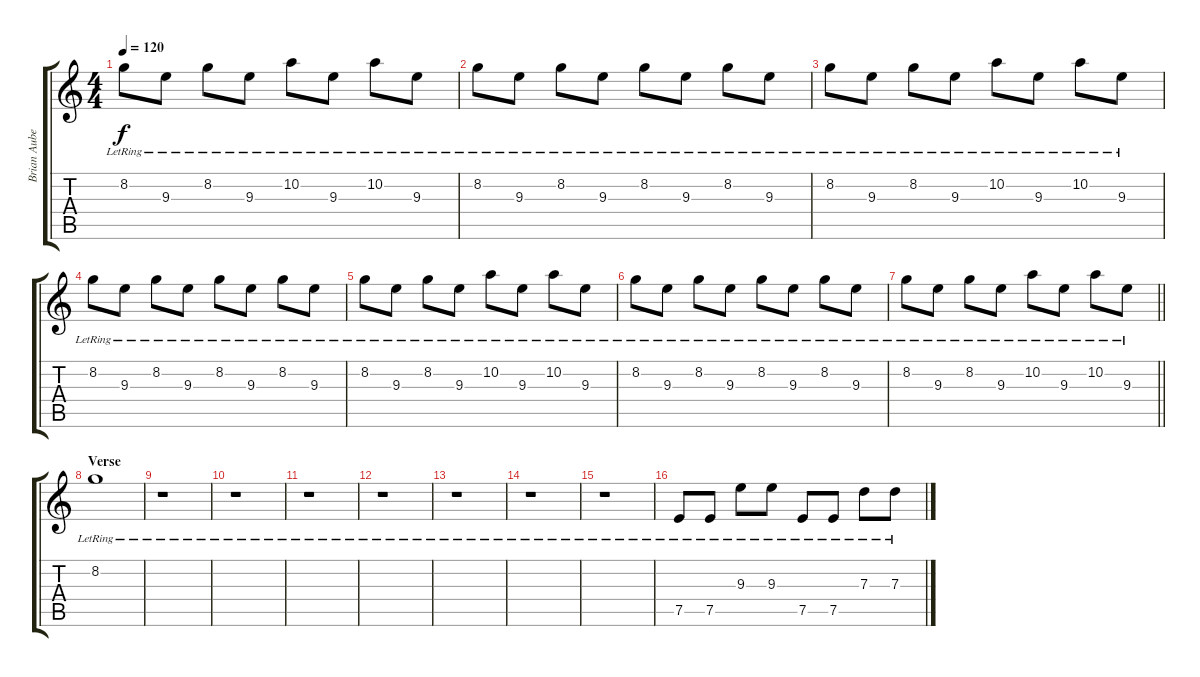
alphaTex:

\track ("Brian Aubert - Song Guitar" "Brian Aube") {instrument electricguitarjazz}
\staff {score tabs}
\tuning (E4 B3 G3 D3 A2 E2) {hide}
\ts (4 4)
\tempo 120
\clef g2
\ks c
8.2{lr}.8{dy f} 9.3{lr}.8 8.2{lr}.8 9.3{lr}.8 10.2{lr}.8 9.3{lr}.8 10.2{lr}.8 9.3{lr}.8 |
8.2{lr}.8 9.3{lr}.8 8.2{lr}.8 9.3{lr}.8 8.2{lr}.8 9.3{lr}.8 8.2{lr}.8 9.3{lr}.8 |
8.2{lr}.8 9.3{lr}.8 8.2{lr}.8 9.3{lr}.8 10.2{lr}.8 9.3{lr}.8 10.2{lr}.8 9.3{lr}.8 |
8.2{lr}.8 9.3{lr}.8 8.2{lr}.8 9.3{lr}.8 8.2{lr}.8 9.3{lr}.8 8.2{lr}.8 9.3{lr}.8 |
8.2{lr}.8 9.3{lr}.8 8.2{lr}.8 9.3{lr}.8 10.2{lr}.8 9.3{lr}.8 10.2{lr}.8 9.3{lr}.8 |
8.2{lr}.8 9.3{lr}.8 8.2{lr}.8 9.3{lr}.8 8.2{lr}.8 9.3{lr}.8 8.2{lr}.8 9.3{lr}.8 |
\barLineRight lightlight
8.2{lr}.8 9.3{lr}.8 8.2{lr}.8 9.3{lr}.8 10.2{lr}.8 9.3{lr}.8 10.2{lr}.8 9.3{lr}.8 |
\section ("" "Verse")
8.2{lr}.1 |
r.1 |
r.1 |
r.1 |
r.1 |
r.1 |
r.1 |
r.1 |
7.5{lr}.8 7.5{lr}.8 9.3{lr}.8 9.3{lr}.8 7.5{lr}.8 7.5{lr}.8 7.3{lr}.8 7.3{lr}.8
